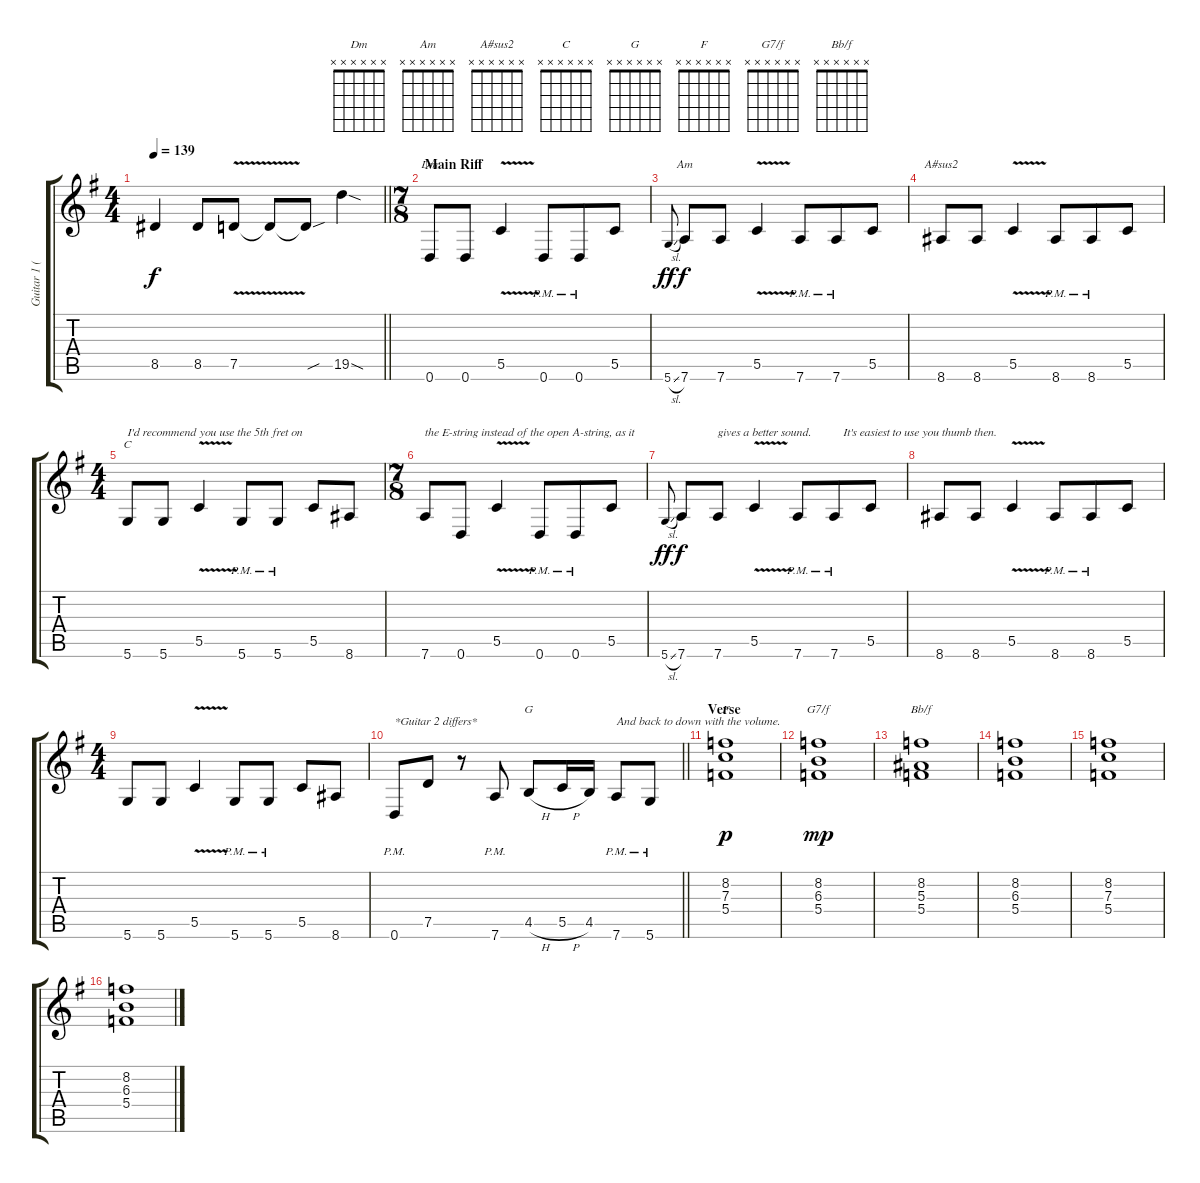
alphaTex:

\track ("Guitar 1 (rhythm - left)" "Guitar 1 (") {instrument electricguitarclean}
\staff {score tabs}
\tuning (D4 A3 F3 C3 G2 D2) {hide}
\chord ("Dm" x x x x x x)
\chord ("Am" x x x x x x)
\chord ("A#sus2" x x x x x x)
\chord ("C" x x x x x x)
\chord ("G" x x x x x x)
\chord ("F" x x x x x x)
\chord ("G7/f" x x x x x x)
\chord ("Bb/f" x x x x x x)
\ts (4 4)
\tempo 139
\clef g2
\barLineRight lightlight
\ks eminor
8.5{t}.4{dy f} 8.5.8 7.5{v}.8 7.5{t}.8 7.5{sou t}.8 19.5{sod}.4 |
\ts (7 8)
\section ("" "Main Riff")
0.6.8{ch "Dm" beam merge} 0.6.8 5.5{v}.4 0.6{pm}.8{beam merge} 0.6{pm}.8 5.5.8 |
5.6{sl}.8{gr onbeat dy ff} 7.6.8{ch "Am" dy f beam merge} 7.6.8 5.5{v}.4 7.6{pm}.8{beam merge} 7.6{pm}.8 5.5.8 |
8.6.8{ch "A#sus2" beam merge} 8.6.8 5.5{v}.4 8.6{pm}.8{beam merge} 8.6{pm}.8 5.5.8 |
\ts (4 4)
5.6.8{ch "C" txt "I'd recommend you use the 5th fret on"} 5.6.8 5.5{v}.4 5.6{pm}.8 5.6{pm}.8{beam split} 5.5.8 8.6.8 |
\ts (7 8)
7.6.8{txt "the E-string instead of the open A-string, as it" beam merge} 0.6.8 5.5{v}.4 0.6{pm}.8{beam merge} 0.6{pm}.8{beam merge} 5.5.8 |
5.6{sl}.8{gr onbeat dy ff} 7.6.8{dy f beam merge} 7.6.8{txt "gives a better sound."} 5.5{v}.4 7.6{pm}.8{beam merge} 7.6{pm}.8{txt "   It's easiest to use you thumb then." beam merge} 5.5.8 |
8.6.8{beam merge} 8.6.8 5.5{v}.4 8.6{pm}.8{beam merge} 8.6{pm}.8{beam merge} 5.5.8 |
\ts (4 4)
5.6.8 5.6.8 5.5{v}.4 5.6{pm}.8 5.6{pm}.8{beam split} 5.5.8 8.6.8 |
\barLineRight lightlight
0.6{pm}.8{txt "*Guitar 2 differs*"} 7.5.8 r.8 7.6{pm}.8{beam split} 4.5{h}.8{ch "G" beam merge} 5.5{h}.16 4.5.16{beam split} 7.6{pm}.8{txt "And back to down with the volume."} 5.6{pm}.8 |
\section ("" "Verse")
(8.2 7.3 5.4).1{ch "F" dy p} |
(8.2 6.3 5.4).1{ch "G7/f" dy mp instrument electricguitarclean} |
(8.2 5.3 5.4).1{ch "Bb/f"} |
(8.2 6.3 5.4).1 |
(8.2 7.3 5.4).1 |
(8.2 6.3 5.4).1
